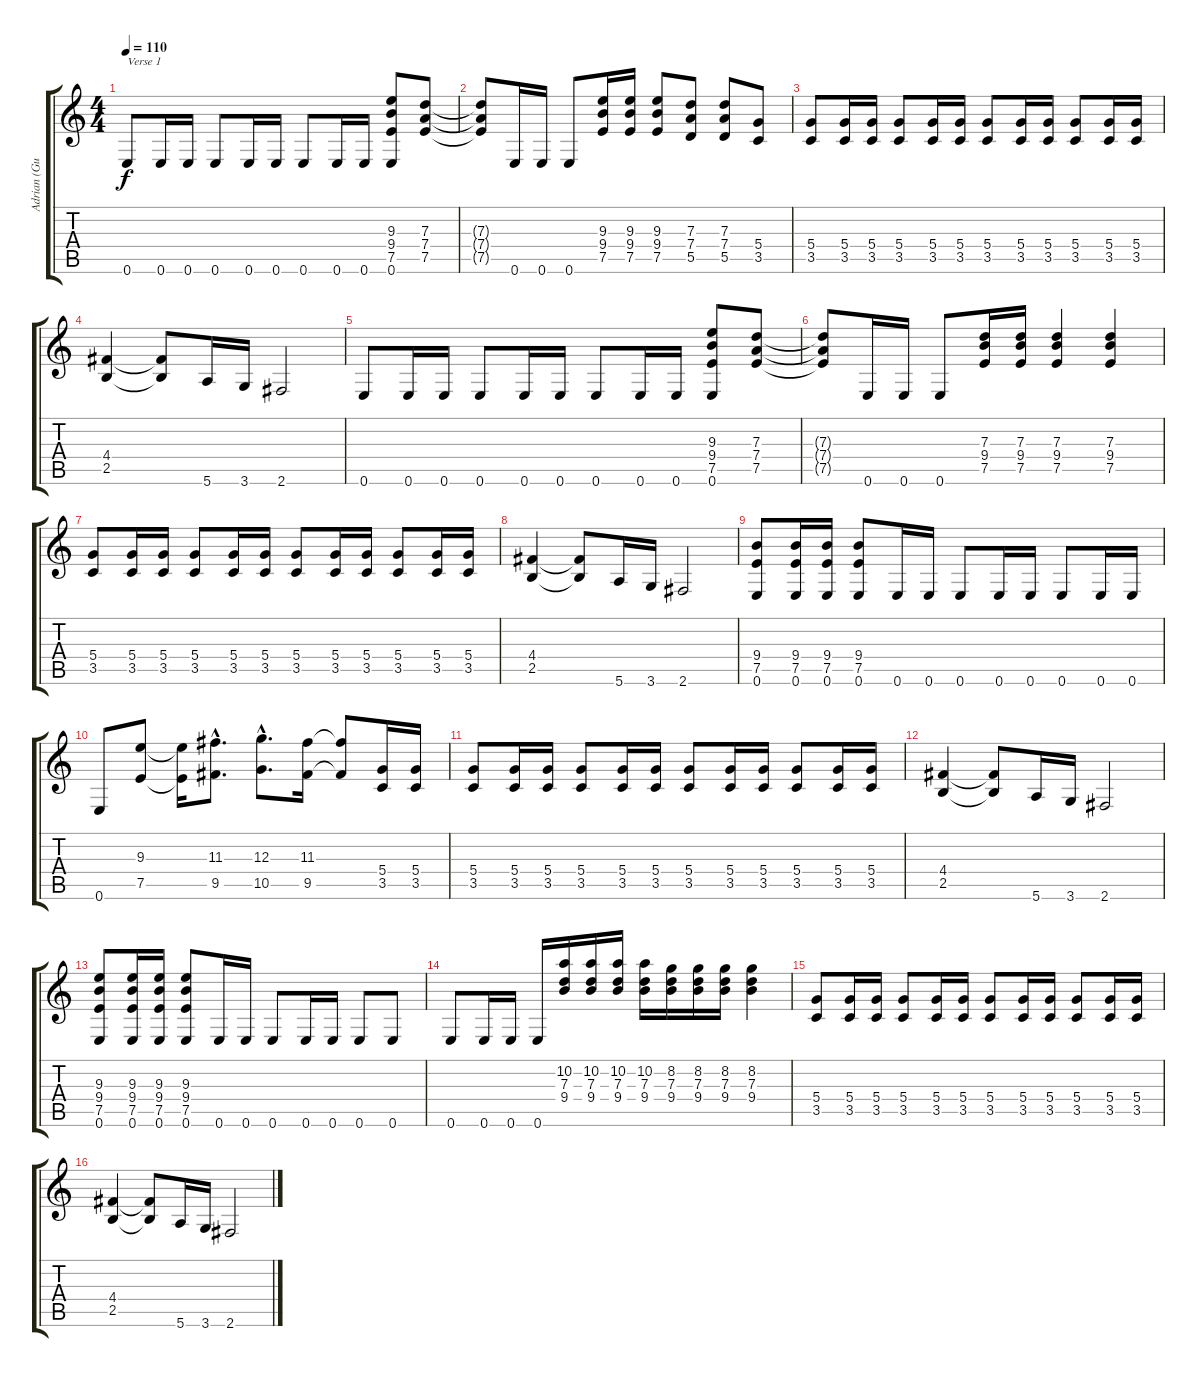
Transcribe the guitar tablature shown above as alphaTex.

\track ("Adrian (Guitar 2)" "Adrian (Gu") {instrument distortionguitar}
\staff {score tabs}
\tuning (E4 B3 G3 D3 A2 E2) {hide}
\ts (4 4)
\tempo 110
\clef g2
\ks c
0.6.8{txt "Verse 1" dy f} 0.6.16 0.6.16 0.6.8 0.6.16 0.6.16 0.6.8 0.6.16 0.6.16 (9.3 9.4 7.5 0.6).8 (7.3 7.4 7.5).8 |
(7.3{t} 7.4{t} 7.5{t}).8 0.6.16 0.6.16 0.6.8 (9.3 9.4 7.5).16 (9.3 9.4 7.5).16 (9.3 9.4 7.5).8 (7.3 7.4 5.5).8 (7.3 7.4 5.5).8 (5.4 3.5).8 |
(5.4 3.5).8 (5.4 3.5).16 (5.4 3.5).16 (5.4 3.5).8 (5.4 3.5).16 (5.4 3.5).16 (5.4 3.5).8 (5.4 3.5).16 (5.4 3.5).16 (5.4 3.5).8 (5.4 3.5).16 (5.4 3.5).16 |
(4.4 2.5).4 (4.4{t} 2.5{t}).8 5.6.16 3.6.16 2.6.2 |
0.6.8 0.6.16 0.6.16 0.6.8 0.6.16 0.6.16 0.6.8 0.6.16 0.6.16 (9.3 9.4 7.5 0.6).8 (7.3 7.4 7.5).8 |
(7.3{t} 7.4{t} 7.5{t}).8 0.6.16 0.6.16 0.6.8 (7.3 9.4 7.5).16 (7.3 9.4 7.5).16 (7.3 9.4 7.5).4 (7.3 9.4 7.5).4 |
(5.4 3.5).8 (5.4 3.5).16 (5.4 3.5).16 (5.4 3.5).8 (5.4 3.5).16 (5.4 3.5).16 (5.4 3.5).8 (5.4 3.5).16 (5.4 3.5).16 (5.4 3.5).8 (5.4 3.5).16 (5.4 3.5).16 |
(4.4 2.5).4 (4.4{t} 2.5{t}).8 5.6.16 3.6.16 2.6.2 |
(9.4 7.5 0.6).8 (9.4 7.5 0.6).16 (9.4 7.5 0.6).16 (9.4 7.5 0.6).8 0.6.16 0.6.16 0.6.8 0.6.16 0.6.16 0.6.8 0.6.16 0.6.16 |
0.6.8 (9.3 7.5).8 (9.3{t} 7.5{t}).16 (11.3{hac} 9.5{hac}).8{d} (12.3{hac} 10.5{hac}).8{d} (11.3 9.5).16 (11.3{t} 9.5{t}).8 (5.4 3.5).16 (5.4 3.5).16 |
(5.4 3.5).8 (5.4 3.5).16 (5.4 3.5).16 (5.4 3.5).8 (5.4 3.5).16 (5.4 3.5).16 (5.4 3.5).8 (5.4 3.5).16 (5.4 3.5).16 (5.4 3.5).8 (5.4 3.5).16 (5.4 3.5).16 |
(4.4 2.5).4 (4.4{t} 2.5{t}).8 5.6.16 3.6.16 2.6.2 |
(9.3 9.4 7.5 0.6).8 (9.3 9.4 7.5 0.6).16 (9.3 9.4 7.5 0.6).16 (9.3 9.4 7.5 0.6).8 0.6.16 0.6.16 0.6.8 0.6.16 0.6.16 0.6.8 0.6.8 |
0.6.8 0.6.16 0.6.16 0.6.16 (10.2 7.3 9.4).16 (10.2 7.3 9.4).16 (10.2 7.3 9.4).16 (10.2 7.3 9.4).16 (8.2 7.3 9.4).16 (8.2 7.3 9.4).16 (8.2 7.3 9.4).16 (8.2 7.3 9.4).4 |
(5.4 3.5).8 (5.4 3.5).16 (5.4 3.5).16 (5.4 3.5).8 (5.4 3.5).16 (5.4 3.5).16 (5.4 3.5).8 (5.4 3.5).16 (5.4 3.5).16 (5.4 3.5).8 (5.4 3.5).16 (5.4 3.5).16 |
(4.4 2.5).4 (4.4{t} 2.5{t}).8 5.6.16 3.6.16 2.6.2
